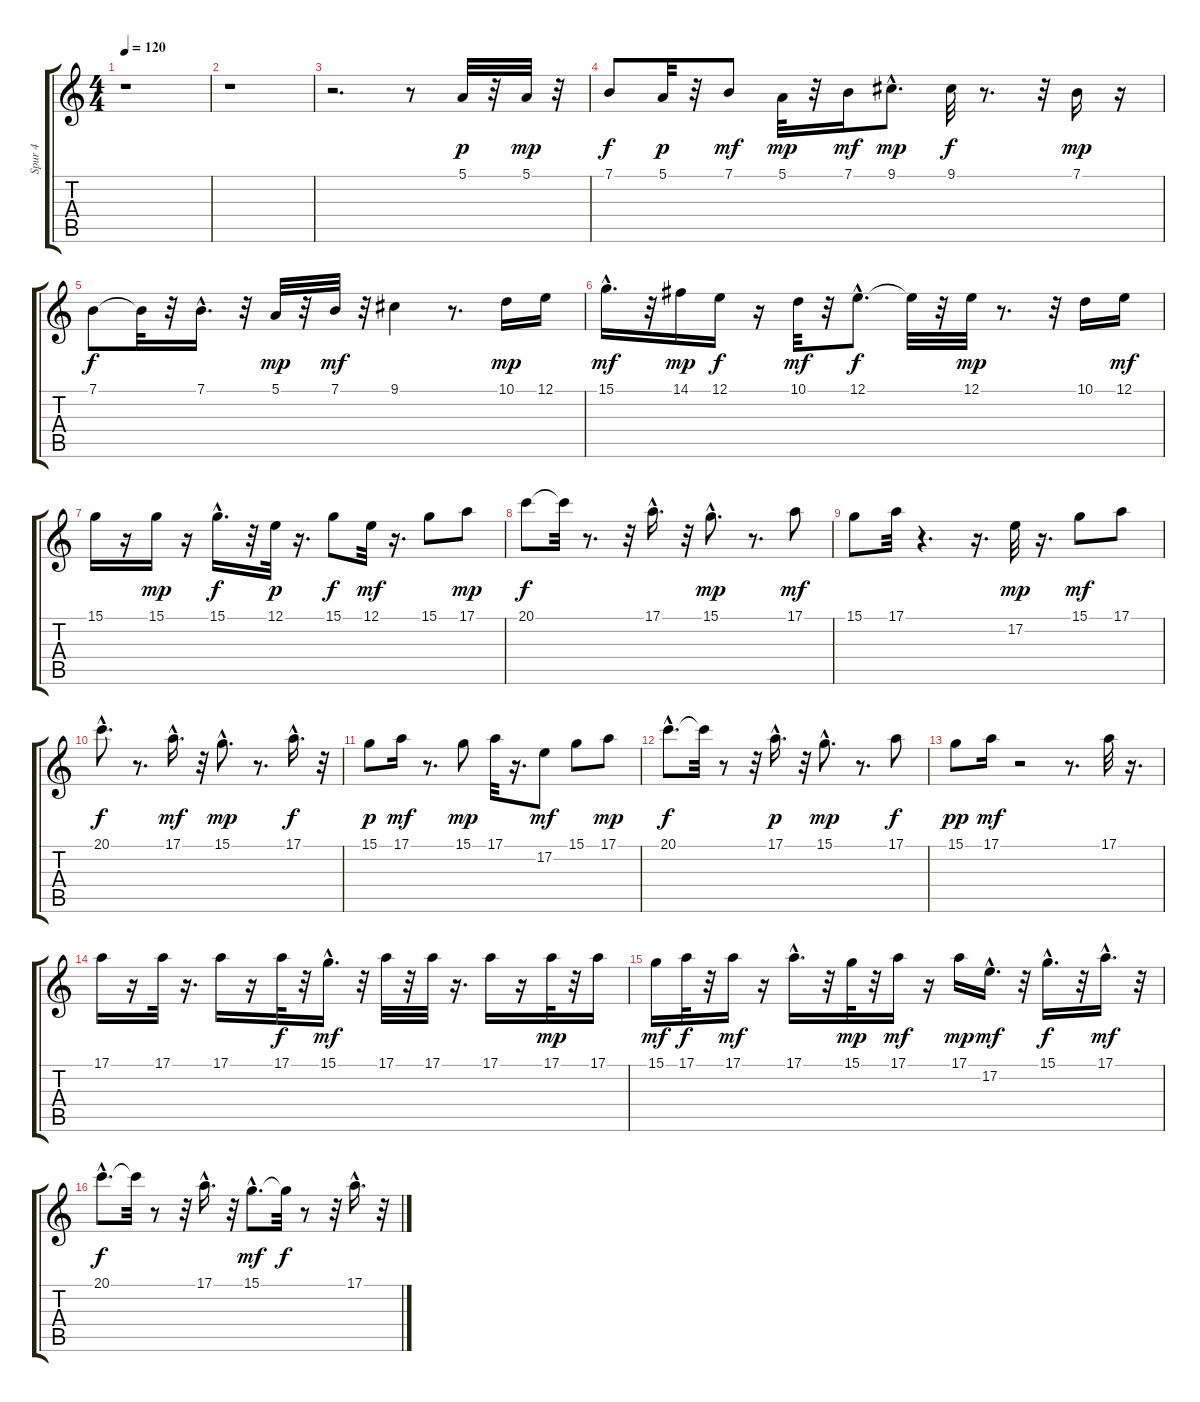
\track ("Spur 4" "Spur 4") {instrument lead1square}
\staff {score tabs}
\tuning (E4 B3 G3 D3 A2 E2) {hide}
\ts (4 4)
\tempo 120
\clef g2
\ks c
r.1{dy f} |
r.1 |
r.2{d} r.8 5.1.32{dy p} r.32 5.1.32{dy mp} r.32 |
7.1.8{dy f} 5.1.32{dy p} r.32 7.1.8{dy mf} 5.1.32{dy mp} r.32 7.1.16{dy mf} 9.1{hac}.8{d dy mp} 9.1.32{dy f} r.8{d} r.32 7.1.16{dy mp} r.16 |
7.1.8{dy f} 7.1{t}.32 r.32 7.1{hac}.16{d} r.32 5.1.32{dy mp} r.32 7.1.32{dy mf} r.32 9.1.4 r.8{d} 10.1.16{dy mp} 12.1.16 |
15.1{hac}.16{d dy mf} r.32 14.1.16{dy mp} 12.1.16{dy f} r.16 10.1.32{dy mf} r.32 12.1{hac}.8{d dy f} 12.1{t}.32 r.32 12.1.32{dy mp} r.8{d} r.32 10.1.16 12.1.16{dy mf} |
15.1.16 r.16 15.1.16{dy mp} r.16 15.1{hac}.16{d dy f} r.32 12.1.32{dy p} r.16{d} 15.1.8{dy f} 12.1.32{dy mf} r.16{d} 15.1.8 17.1.8{dy mp} |
20.1.8{dy f} 20.1{t}.32 r.8{d} r.32 17.1{hac}.16{d} r.32 15.1{hac}.8{d dy mp} r.8{d} 17.1.8{dy mf} |
15.1.8 17.1.32 r.4{d} r.16{d} 17.2.32{dy mp} r.16{d} 15.1.8{dy mf} 17.1.8 |
20.1{hac}.8{d dy f} r.8{d} 17.1{hac}.16{d dy mf} r.32 15.1{hac}.8{d dy mp} r.8{d} 17.1{hac}.16{d dy f} r.32 |
15.1.8{dy p} 17.1.16{dy mf} r.8{d} 15.1.8{dy mp} 17.1.32 r.16{d} 17.2.8{dy mf} 15.1.8 17.1.8{dy mp} |
20.1{hac}.8{d dy f} 20.1{t}.32 r.8 r.32 17.1{hac}.16{d dy p} r.32 15.1{hac}.8{d dy mp} r.8{d} 17.1.8{dy f} |
15.1.8{dy pp} 17.1.16{dy mf} r.2 r.8{d} 17.1.32 r.16{d} |
17.1.16 r.16 17.1.32 r.16{d} 17.1.16 r.16 17.1.32{dy f} r.32 15.1{hac}.16{d dy mf} r.32 17.1.32 r.32 17.1.32 r.16{d} 17.1.16 r.16 17.1.32{dy mp} r.32 17.1.16 |
15.1.16{dy mf} 17.1.32{dy f} r.32 17.1.16{dy mf} r.16 17.1{hac}.16{d} r.32 15.1.32{dy mp} r.32 17.1.16{dy mf} r.16 17.1.16{dy mp} 17.2{hac}.16{d dy mf} r.32 15.1{hac}.16{d dy f} r.32 17.1{hac}.16{d dy mf} r.32 |
20.1{hac}.8{d dy f} 20.1{t}.32 r.8 r.32 17.1{hac}.16{d} r.32 15.1{hac}.8{d dy mf} 15.1{t}.32{dy f} r.8 r.32 17.1{hac}.16{d} r.32
